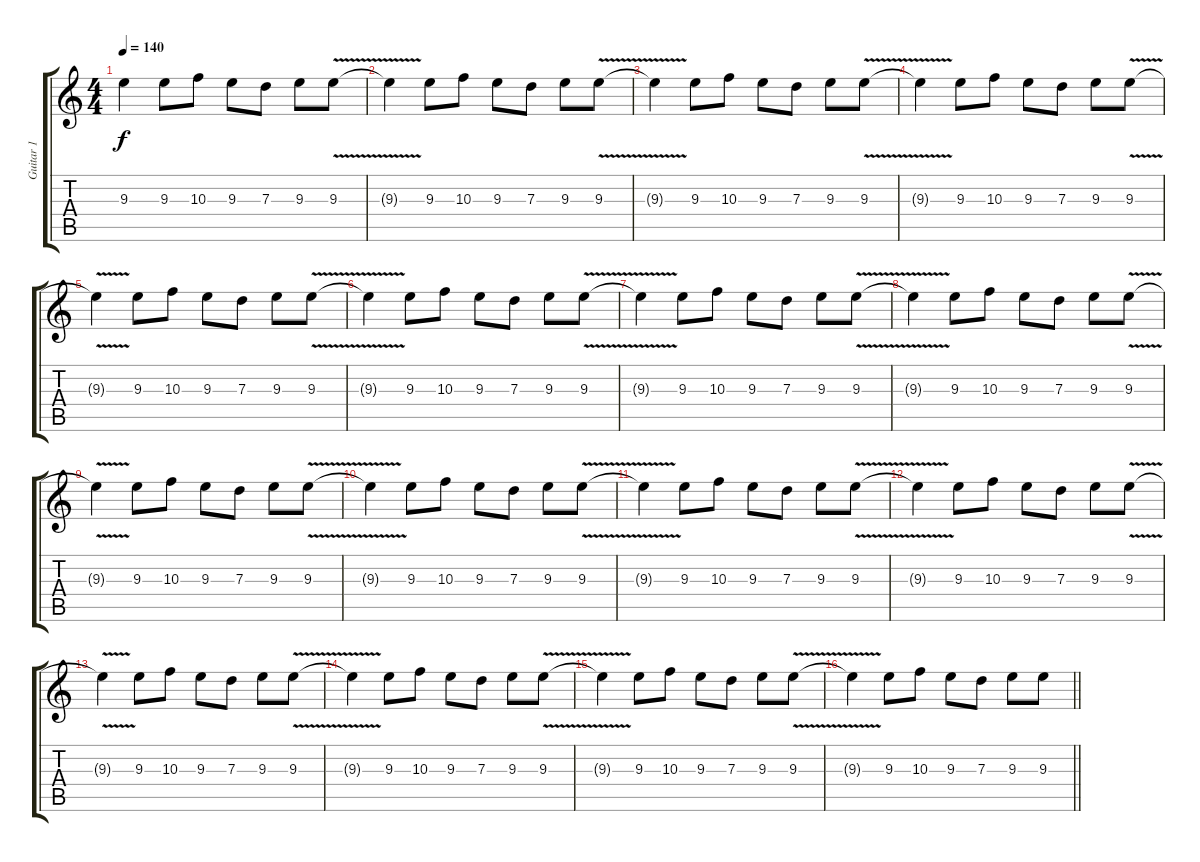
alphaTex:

\track ("Guitar 1" "Guitar 1") {instrument distortionguitar}
\staff {score tabs}
\tuning (E4 B3 G3 D3 A2 E2) {hide}
\ts (4 4)
\tempo 140
\clef g2
\ks c
9.3{t}.4{dy f} 9.3.8 10.3.8 9.3.8 7.3.8 9.3.8 9.3{v}.8 |
9.3{t}.4 9.3.8 10.3.8 9.3.8 7.3.8 9.3.8 9.3{v}.8 |
9.3{t}.4 9.3.8 10.3.8 9.3.8 7.3.8 9.3.8 9.3{v}.8 |
9.3{t}.4 9.3.8 10.3.8 9.3.8 7.3.8 9.3.8 9.3{v}.8 |
9.3{t}.4 9.3.8 10.3.8 9.3.8 7.3.8 9.3.8 9.3{v}.8 |
9.3{t}.4 9.3.8 10.3.8 9.3.8 7.3.8 9.3.8 9.3{v}.8 |
9.3{t}.4 9.3.8 10.3.8 9.3.8 7.3.8 9.3.8 9.3{v}.8 |
9.3{t}.4 9.3.8 10.3.8 9.3.8 7.3.8 9.3.8 9.3{v}.8 |
9.3{t}.4 9.3.8 10.3.8 9.3.8 7.3.8 9.3.8 9.3{v}.8 |
9.3{t}.4 9.3.8 10.3.8 9.3.8 7.3.8 9.3.8 9.3{v}.8 |
9.3{t}.4 9.3.8 10.3.8 9.3.8 7.3.8 9.3.8 9.3{v}.8 |
9.3{t}.4 9.3.8 10.3.8 9.3.8 7.3.8 9.3.8 9.3{v}.8 |
9.3{t}.4 9.3.8 10.3.8 9.3.8 7.3.8 9.3.8 9.3{v}.8 |
9.3{t}.4 9.3.8 10.3.8 9.3.8 7.3.8 9.3.8 9.3{v}.8 |
9.3{t}.4 9.3.8 10.3.8 9.3.8 7.3.8 9.3.8 9.3{v}.8 |
\barLineRight lightlight
9.3{t}.4 9.3.8 10.3.8 9.3.8 7.3.8 9.3.8 9.3.8
